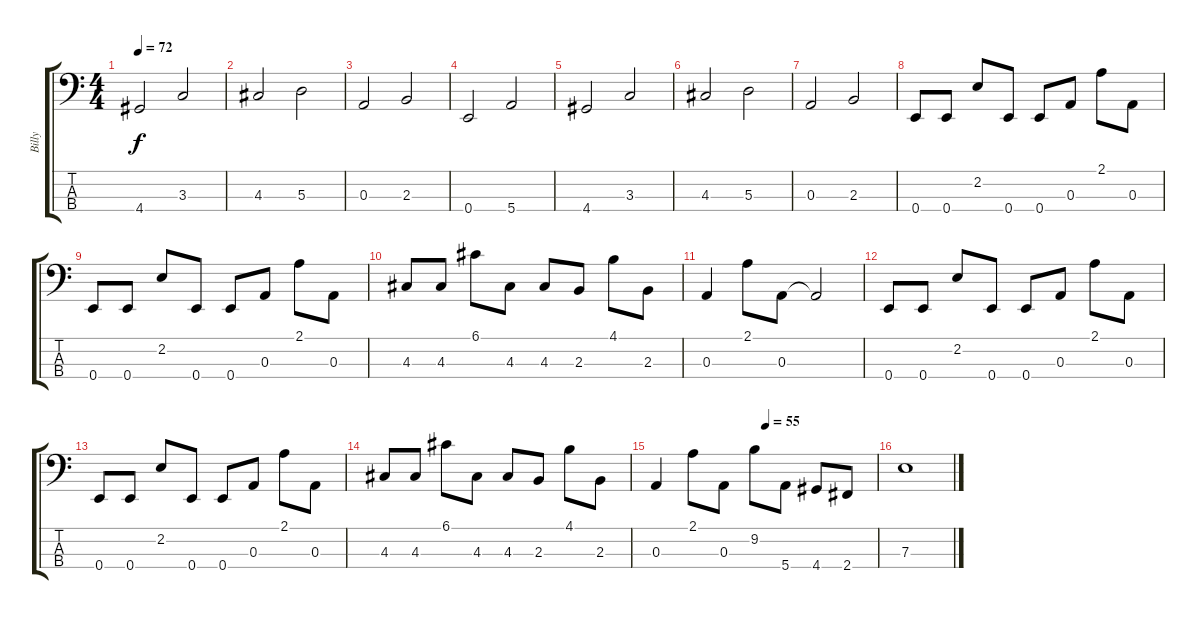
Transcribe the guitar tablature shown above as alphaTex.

\track ("Billy" "Billy") {instrument electricbassfinger}
\staff {score tabs}
\tuning (G2 D2 A1 E1) {hide}
\ts (4 4)
\tempo 72
\clef f4
\ks c
4.4.2{dy f} 3.3.2 |
4.3.2 5.3.2 |
0.3.2 2.3.2 |
0.4.2 5.4.2 |
4.4.2 3.3.2 |
4.3.2 5.3.2 |
0.3.2 2.3.2 |
0.4.8 0.4.8 2.2.8 0.4.8 0.4.8 0.3.8 2.1.8 0.3.8 |
0.4.8 0.4.8 2.2.8 0.4.8 0.4.8 0.3.8 2.1.8 0.3.8 |
4.3.8 4.3.8 6.1.8 4.3.8 4.3.8 2.3.8 4.1.8 2.3.8 |
0.3.4 2.1.8 0.3.8 0.3{t}.2 |
0.4.8 0.4.8 2.2.8 0.4.8 0.4.8 0.3.8 2.1.8 0.3.8 |
0.4.8 0.4.8 2.2.8 0.4.8 0.4.8 0.3.8 2.1.8 0.3.8 |
4.3.8 4.3.8 6.1.8 4.3.8 4.3.8 2.3.8 4.1.8 2.3.8 |
\tempo (55 0.5)
0.3.4 2.1.8 0.3.8 9.2.8 5.4.8 4.4.8 2.4.8 |
7.3.1
